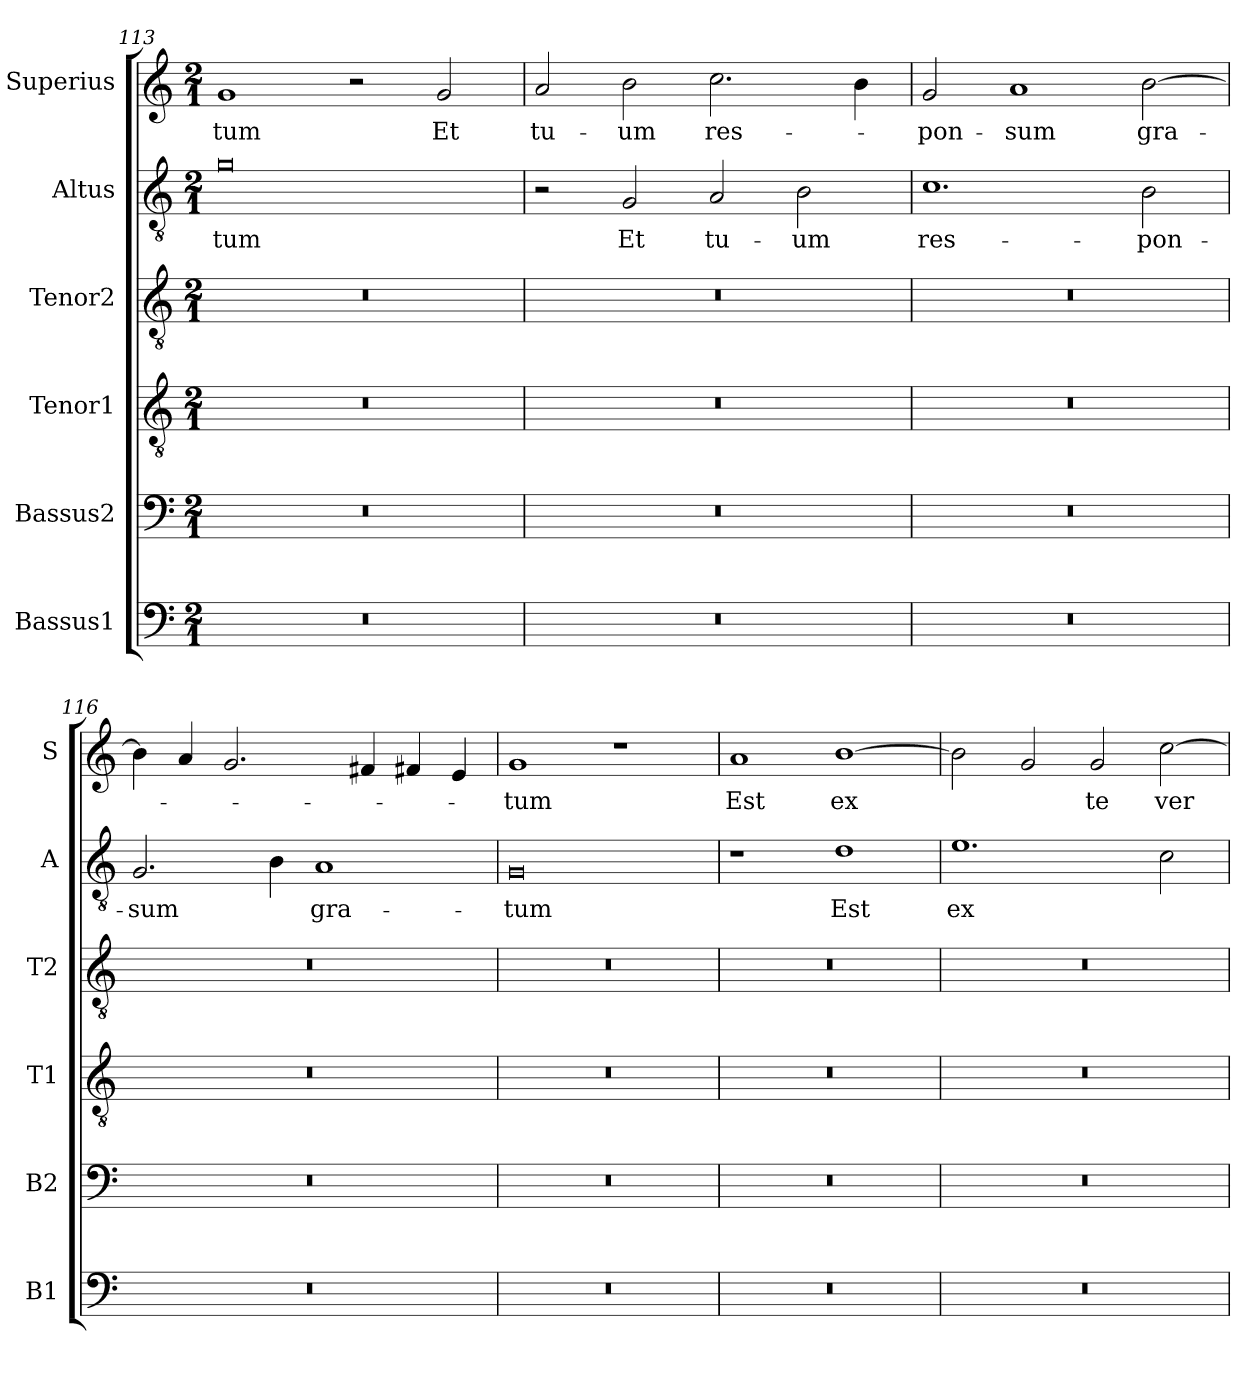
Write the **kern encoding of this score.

**kern	**kern	**kern	**kern	**kern	**text	**kern	**text
*part6	*part5	*part4	*part3	*part2	*part2	*part1	*part1
*staff6	*staff5	*staff4	*staff3	*staff2	*staff2	*staff1	*staff1
*I"Bassus1	*I"Bassus2	*I"Tenor1	*I"Tenor2	*I"Altus	*	*I"Superius	*
*I'B1	*I'B2	*I'T1	*I'T2	*I'A	*	*I'S	*
*clefF4	*clefF4	*clefGv2	*clefGv2	*clefGv2	*	*clefG2	*
*k[]	*k[]	*k[]	*k[]	*k[]	*	*k[]	*
*M2/1	*M2/1	*M2/1	*M2/1	*M2/1	*	*M2/1	*
=113	=113	=113	=113	=113	=113	=113	=113
0r	0r	0r	0r	0g	-tum	1g	-tum
.	.	.	.	.	.	2r	.
.	.	.	.	.	.	2g/	Et
=114	=114	=114	=114	=114	=114	=114	=114
0r	0r	0r	0r	2r	.	2a/	tu-
.	.	.	.	2G/	Et	2b\	-um
.	.	.	.	2A/	tu-	2.cc\	res-
.	.	.	.	2B\	-um	.	.
.	.	.	.	.	.	4b\	.
=115	=115	=115	=115	=115	=115	=115	=115
0r	0r	0r	0r	1.c	res-	2g/	-pon-
.	.	.	.	.	.	1a	-sum
.	.	.	.	2B\	-pon-	[2b\	gra-
=116	=116	=116	=116	=116	=116	=116	=116
0r	0r	0r	0r	2.G/	-sum	4b\]	.
.	.	.	.	.	.	4a/	.
.	.	.	.	.	.	2.g/	.
.	.	.	.	4B\	.	.	.
.	.	.	.	1A	gra-	.	.
.	.	.	.	.	.	4f#X/	.
.	.	.	.	.	.	4f#X/	.
.	.	.	.	.	.	4e/	.
=117	=117	=117	=117	=117	=117	=117	=117
0r	0r	0r	0r	0G	-tum	1g	-tum
.	.	.	.	.	.	1r	.
=118	=118	=118	=118	=118	=118	=118	=118
0r	0r	0r	0r	1r	.	1a	Est
.	.	.	.	1d	Est	[1b	ex
=119	=119	=119	=119	=119	=119	=119	=119
0r	0r	0r	0r	1.e	ex	2b\]	.
.	.	.	.	.	.	2g/	.
.	.	.	.	.	.	2g/	te
.	.	.	.	2c\	.	[2cc\	ver-
=	=	=	=	=	=	=	=
*-	*-	*-	*-	*-	*-	*-	*-
